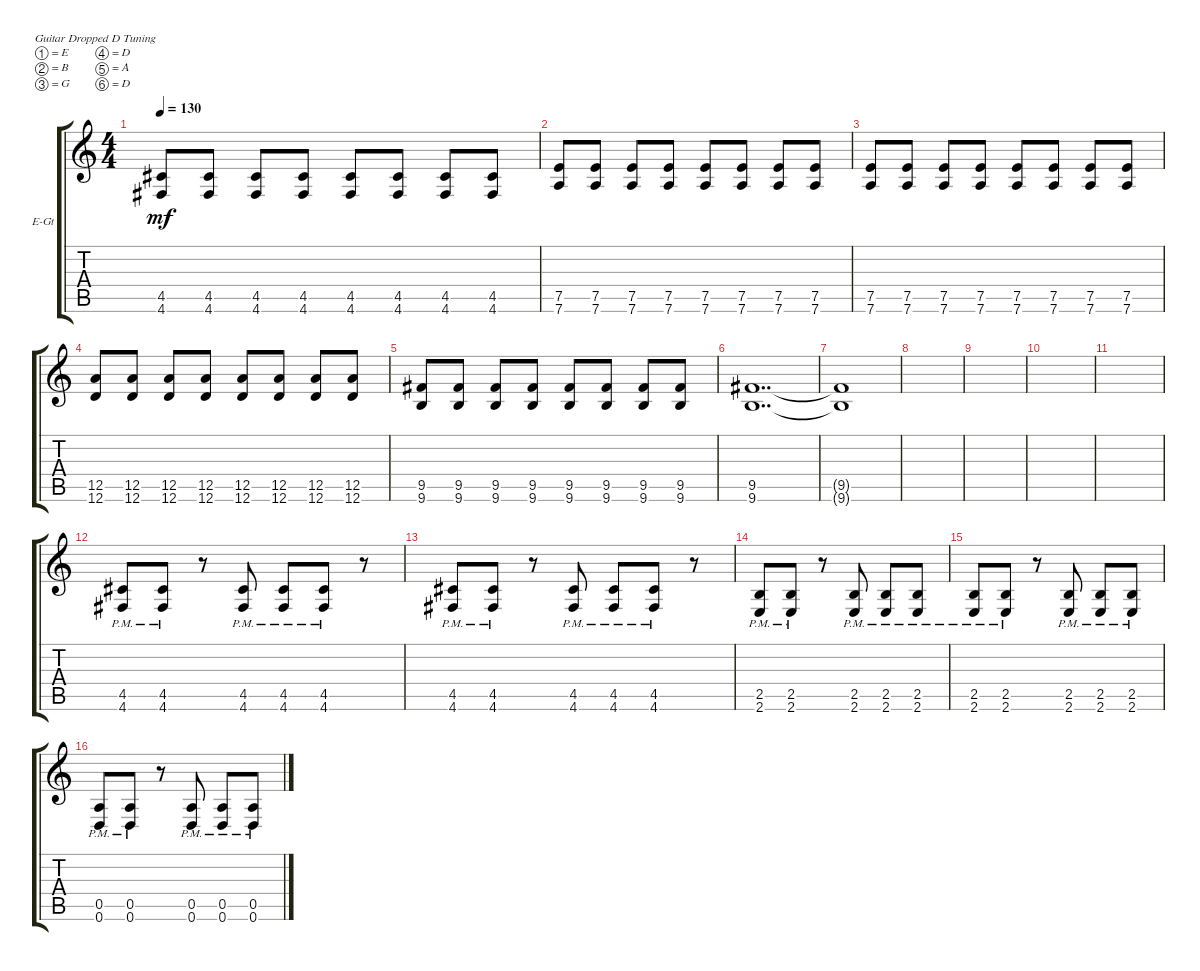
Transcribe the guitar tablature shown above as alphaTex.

\defaultSystemsLayout 4
\bracketExtendMode groupsimilarinstruments
\firstSystemTrackNameOrientation horizontal
\otherSystemsTrackNameOrientation horizontal
\track ("Electric Guitar" "E-Gt") {instrument distortionguitar}
\staff {score tabs}
\tuning (E4 B3 G3 D3 A2 D2)
\ts (4 4)
\tempo 130
\clef g2
\ks c
(4.6 4.5).8{dy mf} (4.5 4.6).8 (4.6 4.5).8 (4.5 4.6).8 (4.6 4.5).8 (4.5 4.6).8 (4.6 4.5).8 (4.5 4.6).8 |
(7.6 7.5).8 (7.5 7.6).8 (7.6 7.5).8 (7.5 7.6).8 (7.6 7.5).8 (7.5 7.6).8 (7.5 7.6).8 (7.6 7.5).8 |
(7.6 7.5).8 (7.5 7.6).8 (7.6 7.5).8 (7.5 7.6).8 (7.6 7.5).8 (7.5 7.6).8 (7.5 7.6).8 (7.6 7.5).8 |
(12.6 12.5).8 (12.5 12.6).8 (12.5 12.6).8 (12.6 12.5).8 (12.5 12.6).8 (12.6 12.5).8 (12.5 12.6).8 (12.6 12.5).8 |
(9.6 9.5).8 (9.5 9.6).8 (9.6 9.5).8 (9.5 9.6).8 (9.6 9.5).8 (9.5 9.6).8 (9.6 9.5).8 (9.5 9.6).8 |
(9.6 9.5).1{dd} |
(9.6{t} 9.5{t}).1 |
|
|
|
|
(4.6{pm} 4.5{pm}).8 (4.5{pm} 4.6{pm}).8 r.8 (4.6{pm} 4.5{pm}).8 (4.5{pm} 4.6{pm}).8 (4.6{pm} 4.5{pm}).8 r.8 |
(4.6{pm} 4.5{pm}).8 (4.5{pm} 4.6{pm}).8 r.8 (4.6{pm} 4.5{pm}).8 (4.5{pm} 4.6{pm}).8 (4.6{pm} 4.5{pm}).8 r.8 |
(2.6{pm} 2.5{pm}).8 (2.5{pm} 2.6{pm}).8 r.8 (2.6{pm} 2.5{pm}).8 (2.5{pm} 2.6{pm}).8 (2.6{pm} 2.5{pm}).8 |
(2.6{pm} 2.5{pm}).8 (2.5{pm} 2.6{pm}).8 r.8 (2.6{pm} 2.5{pm}).8 (2.5{pm} 2.6{pm}).8 (2.6{pm} 2.5{pm}).8 |
(0.6{pm} 0.5{pm}).8 (0.5{pm} 0.6{pm}).8 r.8 (0.6{pm} 0.5{pm}).8 (0.5{pm} 0.6{pm}).8 (0.6{pm} 0.5{pm}).8
